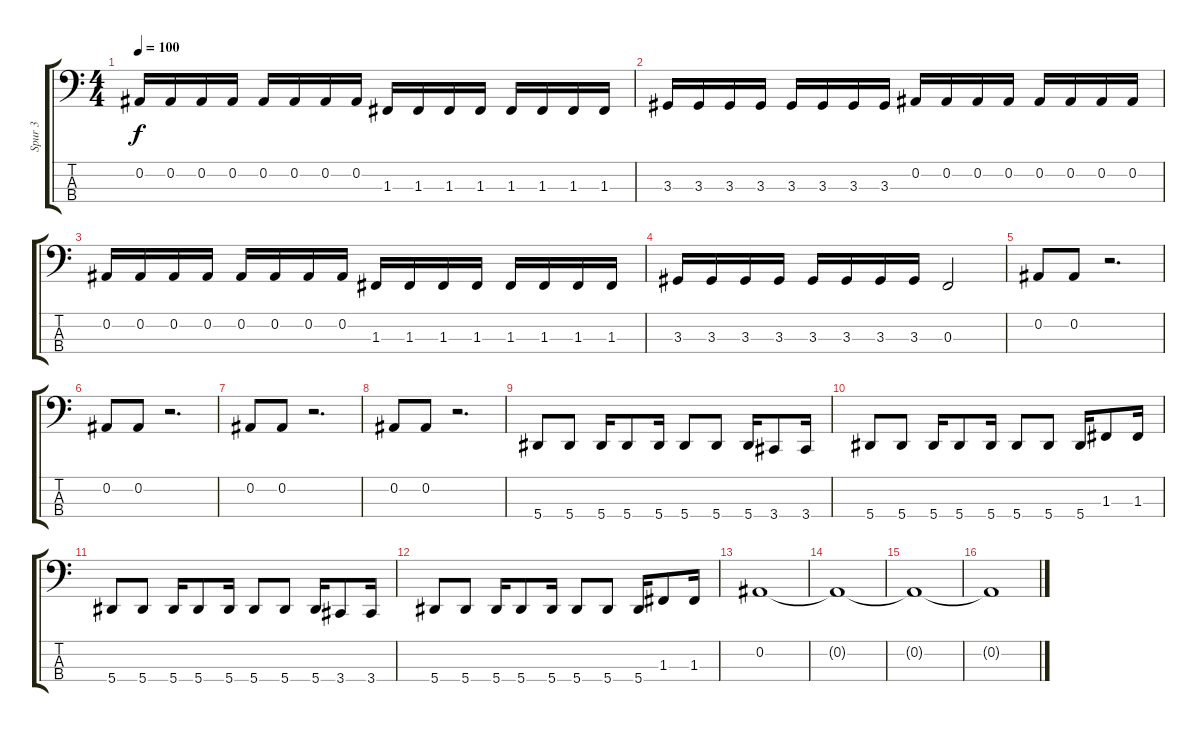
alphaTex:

\track ("Spur 3" "Spur 3") {instrument slapbass2}
\staff {score tabs}
\tuning (Eb2 Bb1 F1 Bb0) {hide}
\ts (4 4)
\tempo 100
\clef f4
\ks c
0.2.16{dy f} 0.2.16 0.2.16 0.2.16 0.2.16 0.2.16 0.2.16 0.2.16 1.3.16 1.3.16 1.3.16 1.3.16 1.3.16 1.3.16 1.3.16 1.3.16 |
3.3.16 3.3.16 3.3.16 3.3.16 3.3.16 3.3.16 3.3.16 3.3.16 0.2.16 0.2.16 0.2.16 0.2.16 0.2.16 0.2.16 0.2.16 0.2.16 |
0.2.16 0.2.16 0.2.16 0.2.16 0.2.16 0.2.16 0.2.16 0.2.16 1.3.16 1.3.16 1.3.16 1.3.16 1.3.16 1.3.16 1.3.16 1.3.16 |
3.3.16 3.3.16 3.3.16 3.3.16 3.3.16 3.3.16 3.3.16 3.3.16 0.3.2 |
0.2.8 0.2.8 r.2{d} |
0.2.8 0.2.8 r.2{d} |
0.2.8 0.2.8 r.2{d} |
0.2.8 0.2.8 r.2{d} |
5.4.8 5.4.8 5.4.16 5.4.8 5.4.16 5.4.8 5.4.8 5.4.16 3.4.8 3.4.16 |
5.4.8 5.4.8 5.4.16 5.4.8 5.4.16 5.4.8 5.4.8 5.4.16 1.3.8 1.3.16 |
5.4.8 5.4.8 5.4.16 5.4.8 5.4.16 5.4.8 5.4.8 5.4.16 3.4.8 3.4.16 |
5.4.8 5.4.8 5.4.16 5.4.8 5.4.16 5.4.8 5.4.8 5.4.16 1.3.8 1.3.16 |
0.2.1 |
0.2{t}.1 |
0.2{t}.1 |
0.2{t}.1
